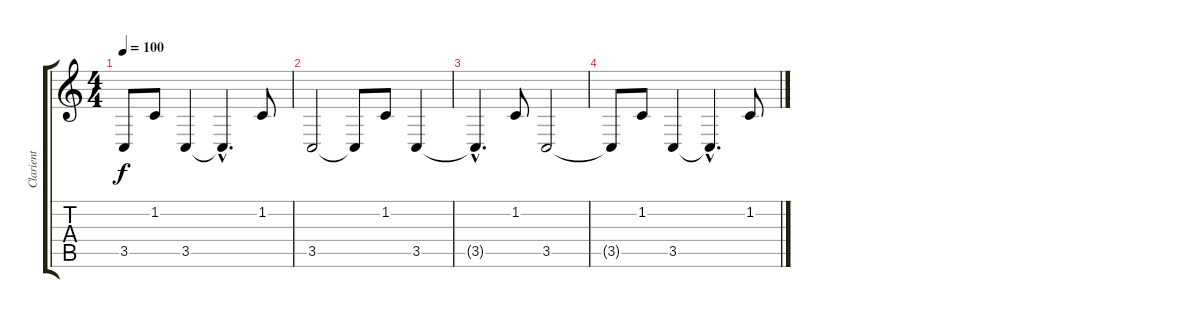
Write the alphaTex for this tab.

\track ("Clarient" "Clarient") {instrument clarinet}
\staff {score tabs}
\tuning (E4 B3 G3 D3 A2 E2) {hide}
\ts (4 4)
\tempo 100
\clef g2
\ks c
3.5{t}.8{dy f} 1.2.8 3.5.4 3.5{hac t}.4{d} 1.2.8 |
3.5.2 3.5{t}.8 1.2.8 3.5.4 |
3.5{hac t}.4{d} 1.2.8 3.5.2 |
3.5{t}.8 1.2.8 3.5.4 3.5{hac t}.4{d} 1.2.8
